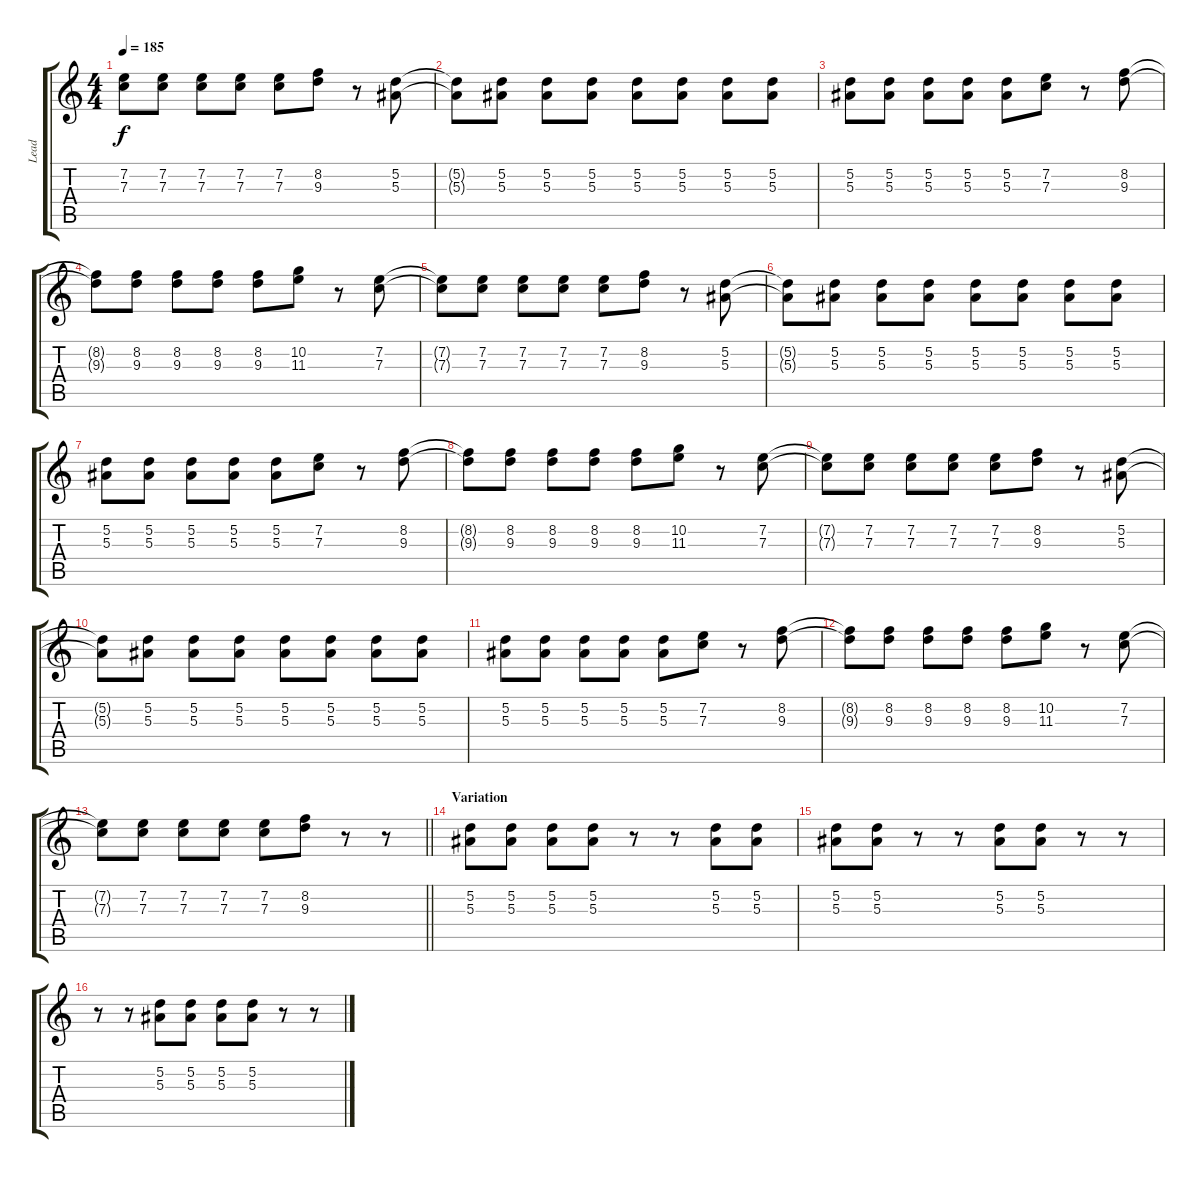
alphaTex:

\track ("Lead" "Lead") {instrument distortionguitar}
\staff {score tabs}
\tuning (D4 A3 F3 C3 G2 C2) {hide}
\ts (4 4)
\tempo 185
\clef g2
\ks c
(7.2{t} 7.3{t}).8{dy f} (7.2 7.3).8 (7.2 7.3).8 (7.2 7.3).8 (7.2 7.3).8 (8.2 9.3).8 r.8 (5.2 5.3).8 |
(5.2{t} 5.3{t}).8 (5.2 5.3).8 (5.2 5.3).8 (5.2 5.3).8 (5.2 5.3).8 (5.2 5.3).8 (5.2 5.3).8 (5.2 5.3).8 |
(5.2 5.3).8 (5.2 5.3).8 (5.2 5.3).8 (5.2 5.3).8 (5.2 5.3).8 (7.2 7.3).8 r.8 (8.2 9.3).8 |
(8.2{t} 9.3{t}).8 (8.2 9.3).8 (8.2 9.3).8 (8.2 9.3).8 (8.2 9.3).8 (10.2 11.3).8 r.8 (7.2 7.3).8 |
(7.2{t} 7.3{t}).8 (7.2 7.3).8 (7.2 7.3).8 (7.2 7.3).8 (7.2 7.3).8 (8.2 9.3).8 r.8 (5.2 5.3).8 |
(5.2{t} 5.3{t}).8 (5.2 5.3).8 (5.2 5.3).8 (5.2 5.3).8 (5.2 5.3).8 (5.2 5.3).8 (5.2 5.3).8 (5.2 5.3).8 |
(5.2 5.3).8 (5.2 5.3).8 (5.2 5.3).8 (5.2 5.3).8 (5.2 5.3).8 (7.2 7.3).8 r.8 (8.2 9.3).8 |
(8.2{t} 9.3{t}).8 (8.2 9.3).8 (8.2 9.3).8 (8.2 9.3).8 (8.2 9.3).8 (10.2 11.3).8 r.8 (7.2 7.3).8 |
(7.2{t} 7.3{t}).8 (7.2 7.3).8 (7.2 7.3).8 (7.2 7.3).8 (7.2 7.3).8 (8.2 9.3).8 r.8 (5.2 5.3).8 |
(5.2{t} 5.3{t}).8 (5.2 5.3).8 (5.2 5.3).8 (5.2 5.3).8 (5.2 5.3).8 (5.2 5.3).8 (5.2 5.3).8 (5.2 5.3).8 |
(5.2 5.3).8 (5.2 5.3).8 (5.2 5.3).8 (5.2 5.3).8 (5.2 5.3).8 (7.2 7.3).8 r.8 (8.2 9.3).8 |
(8.2{t} 9.3{t}).8 (8.2 9.3).8 (8.2 9.3).8 (8.2 9.3).8 (8.2 9.3).8 (10.2 11.3).8 r.8 (7.2 7.3).8 |
\barLineRight lightlight
(7.2{t} 7.3{t}).8 (7.2 7.3).8 (7.2 7.3).8 (7.2 7.3).8 (7.2 7.3).8 (8.2 9.3).8 r.8 r.8 |
\section ("" "Variation")
(5.2 5.3).8 (5.2 5.3).8 (5.2 5.3).8 (5.2 5.3).8 r.8 r.8 (5.2 5.3).8 (5.2 5.3).8 |
(5.2 5.3).8 (5.2 5.3).8 r.8 r.8 (5.2 5.3).8 (5.2 5.3).8 r.8 r.8 |
r.8 r.8 (5.2 5.3).8 (5.2 5.3).8 (5.2 5.3).8 (5.2 5.3).8 r.8 r.8
